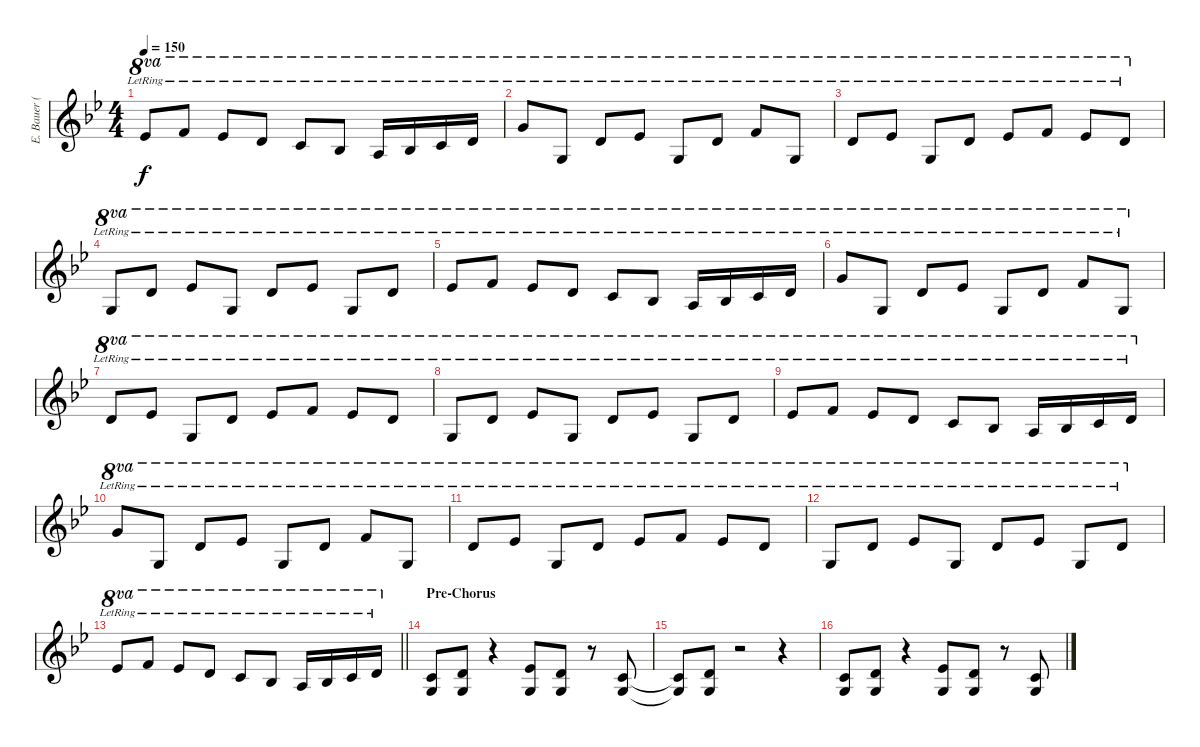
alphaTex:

\track ("E. Bauer (Keyboard)" "E. Bauer (") {instrument acousticgrandpiano}
\staff {score}
\tuning (E4 B3 G3 D3 A2 E2) {hide}
\ts (4 4)
\tempo 150
\clef g2
\ks gminor
16.2{lr}.8{ot 8va dy f} 13.1{lr}.8{ot 8va} 16.2{lr}.8{ot 8va} 15.2{lr}.8{ot 8va} 13.2{lr}.8{ot 8va} 15.3{lr}.8{ot 8va} 14.3{lr}.16{ot 8va} 15.3{lr}.16{ot 8va} 13.2{lr}.16{ot 8va} 15.2{lr}.16{ot 8va} |
15.1{lr}.8{ot 8va} 12.3{lr}.8{ot 8va} 15.2{lr}.8{ot 8va} 11.1{lr}.8{ot 8va} 12.3{lr}.8{ot 8va} 15.2{lr}.8{ot 8va} 13.1{lr}.8{ot 8va} 12.3{lr}.8{ot 8va} |
15.2{lr}.8{ot 8va} 11.1{lr}.8{ot 8va} 12.3{lr}.8{ot 8va} 15.2{lr}.8{ot 8va} 16.2{lr}.8{ot 8va} 13.1{lr}.8{ot 8va} 16.2{lr}.8{ot 8va} 15.2{lr}.8{ot 8va} |
12.3{lr}.8{ot 8va} 15.2{lr}.8{ot 8va} 11.1{lr}.8{ot 8va} 12.3{lr}.8{ot 8va} 15.2{lr}.8{ot 8va} 11.1{lr}.8{ot 8va} 12.3{lr}.8{ot 8va} 15.2{lr}.8{ot 8va} |
16.2{lr}.8{ot 8va} 13.1{lr}.8{ot 8va} 16.2{lr}.8{ot 8va} 15.2{lr}.8{ot 8va} 13.2{lr}.8{ot 8va} 15.3{lr}.8{ot 8va} 14.3{lr}.16{ot 8va} 15.3{lr}.16{ot 8va} 13.2{lr}.16{ot 8va} 15.2{lr}.16{ot 8va} |
15.1{lr}.8{ot 8va} 12.3{lr}.8{ot 8va} 15.2{lr}.8{ot 8va} 11.1{lr}.8{ot 8va} 12.3{lr}.8{ot 8va} 15.2{lr}.8{ot 8va} 13.1{lr}.8{ot 8va} 12.3{lr}.8{ot 8va} |
15.2{lr}.8{ot 8va} 11.1{lr}.8{ot 8va} 12.3{lr}.8{ot 8va} 15.2{lr}.8{ot 8va} 16.2{lr}.8{ot 8va} 13.1{lr}.8{ot 8va} 16.2{lr}.8{ot 8va} 15.2{lr}.8{ot 8va} |
12.3{lr}.8{ot 8va} 15.2{lr}.8{ot 8va} 11.1{lr}.8{ot 8va} 12.3{lr}.8{ot 8va} 15.2{lr}.8{ot 8va} 11.1{lr}.8{ot 8va} 12.3{lr}.8{ot 8va} 15.2{lr}.8{ot 8va} |
16.2{lr}.8{ot 8va} 13.1{lr}.8{ot 8va} 16.2{lr}.8{ot 8va} 15.2{lr}.8{ot 8va} 13.2{lr}.8{ot 8va} 15.3{lr}.8{ot 8va} 14.3{lr}.16{ot 8va} 15.3{lr}.16{ot 8va} 13.2{lr}.16{ot 8va} 15.2{lr}.16{ot 8va} |
15.1{lr}.8{ot 8va} 12.3{lr}.8{ot 8va} 15.2{lr}.8{ot 8va} 11.1{lr}.8{ot 8va} 12.3{lr}.8{ot 8va} 15.2{lr}.8{ot 8va} 13.1{lr}.8{ot 8va} 12.3{lr}.8{ot 8va} |
15.2{lr}.8{ot 8va} 11.1{lr}.8{ot 8va} 12.3{lr}.8{ot 8va} 15.2{lr}.8{ot 8va} 16.2{lr}.8{ot 8va} 13.1{lr}.8{ot 8va} 16.2{lr}.8{ot 8va} 15.2{lr}.8{ot 8va} |
12.3{lr}.8{ot 8va} 15.2{lr}.8{ot 8va} 11.1{lr}.8{ot 8va} 12.3{lr}.8{ot 8va} 15.2{lr}.8{ot 8va} 11.1{lr}.8{ot 8va} 12.3{lr}.8{ot 8va} 15.2{lr}.8{ot 8va} |
\barLineRight lightlight
16.2{lr}.8{ot 8va} 13.1{lr}.8{ot 8va} 16.2{lr}.8{ot 8va} 15.2{lr}.8{ot 8va} 13.2{lr}.8{ot 8va} 15.3{lr}.8{ot 8va} 14.3{lr}.16{ot 8va} 15.3{lr}.16{ot 8va} 13.2{lr}.16{ot 8va} 15.2{lr}.16{ot 8va} |
\section ("" "Pre-Chorus")
(5.3 5.4).8{instrument rockorgan} (7.3 5.4).8 r.4 (8.3 5.4).8 (7.3 5.4).8 r.8 (5.3 5.4).8 |
(5.3{t} 5.4{t}).8 (7.3 5.4).8 r.2 r.4 |
(5.3 5.4).8 (7.3 5.4).8 r.4 (8.3 5.4).8 (7.3 5.4).8 r.8 (5.3 5.4).8
